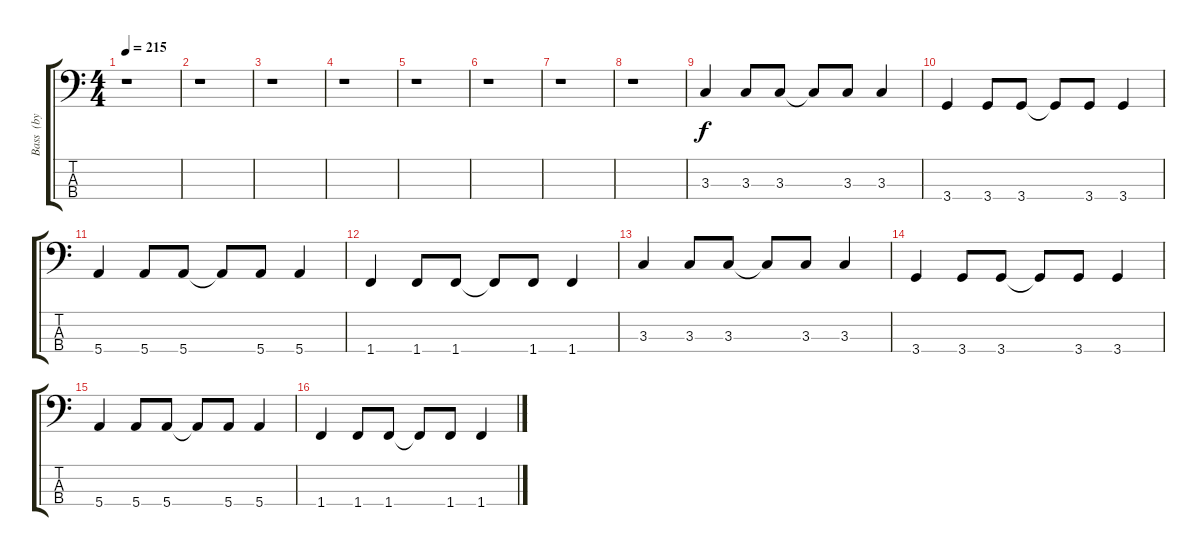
\track ("Bass  (by Matfou)" "Bass  (by ") {instrument acousticguitarnylon}
\staff {score tabs}
\tuning (G2 D2 A1 E1) {hide}
\ts (4 4)
\tempo 215
\clef f4
\ks c
r.1{dy f} |
r.1 |
r.1 |
r.1 |
r.1 |
r.1 |
r.1 |
r.1 |
3.3.4 3.3.8 3.3.8 3.3{t}.8 3.3.8 3.3.4 |
3.4.4 3.4.8 3.4.8 3.4{t}.8 3.4.8 3.4.4 |
5.4.4 5.4.8 5.4.8 5.4{t}.8 5.4.8 5.4.4 |
1.4.4 1.4.8 1.4.8 1.4{t}.8 1.4.8 1.4.4 |
3.3.4 3.3.8 3.3.8 3.3{t}.8 3.3.8 3.3.4 |
3.4.4 3.4.8 3.4.8 3.4{t}.8 3.4.8 3.4.4 |
5.4.4 5.4.8 5.4.8 5.4{t}.8 5.4.8 5.4.4 |
1.4.4 1.4.8 1.4.8 1.4{t}.8 1.4.8 1.4.4
